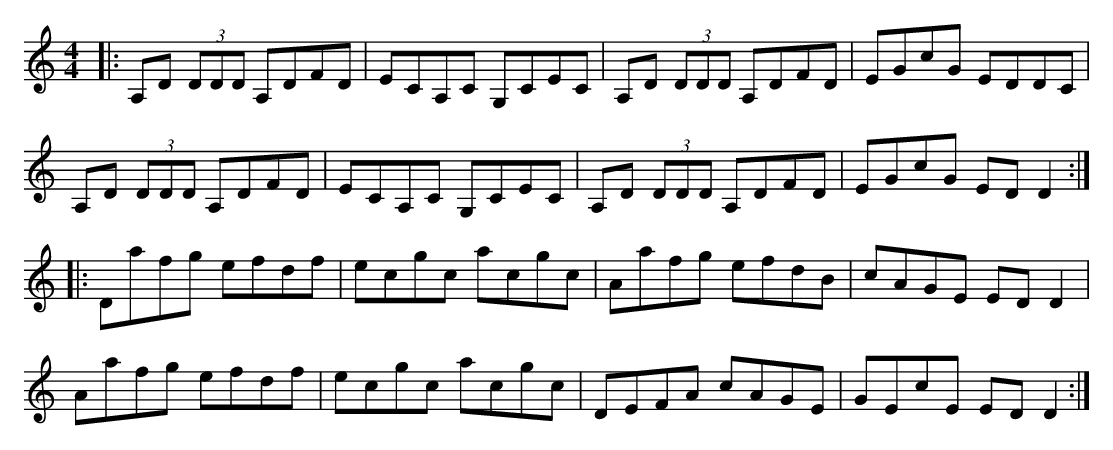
X:1
M:4/4
K:Ddor
|:A,D (3DDD A,DFD|ECA,C G,CEC|A,D (3DDD A,DFD|EGcG EDDC|
A,D (3DDD A,DFD|ECA,C G,CEC|A,D (3DDD A,DFD|EGcG EDD2:|
|:Dafg efdf|ecgc acgc|Aafg efdB|cAGE EDD2|
Aafg efdf|ecgc acgc|DEFA cAGE|GEcE EDD2:|
